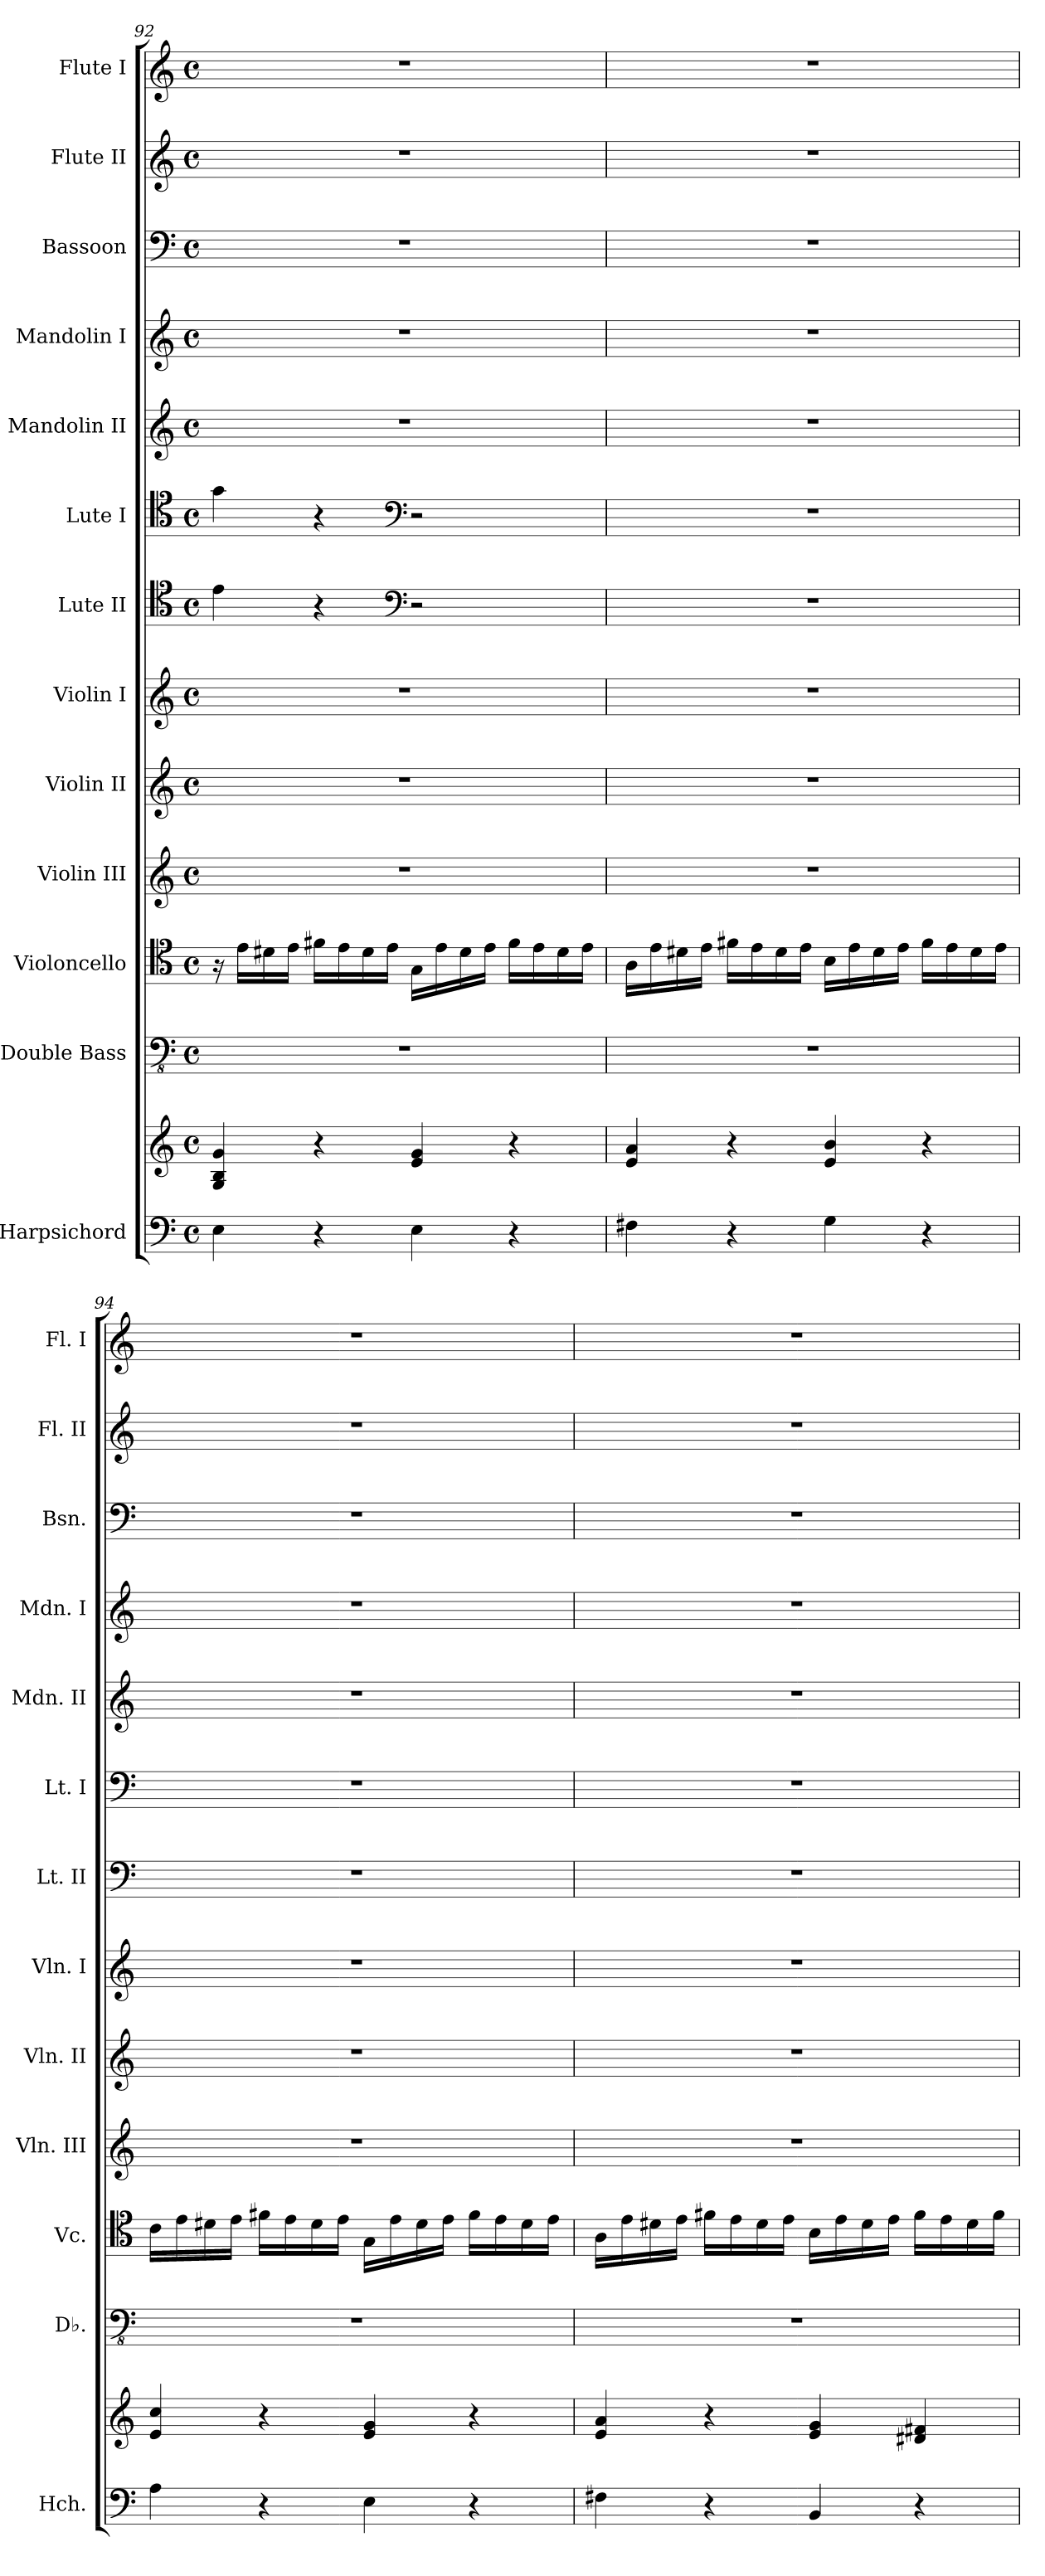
**kern	**kern	**kern	**kern	**kern	**kern	**kern	**kern	**kern	**kern	**kern	**kern	**kern	**kern
*part13	*part13	*part12	*part11	*part10	*part9	*part8	*part7	*part6	*part5	*part4	*part3	*part2	*part1
*staff14	*staff13	*staff12	*staff11	*staff10	*staff9	*staff8	*staff7	*staff6	*staff5	*staff4	*staff3	*staff2	*staff1
*I"Harpsichord	*	*I"Double Bass	*I"Violoncello	*I"Violin III	*I"Violin II	*I"Violin I	*I"Lute II	*I"Lute I	*I"Mandolin II	*I"Mandolin I	*I"Bassoon	*I"Flute II	*I"Flute I
*I'Hch.	*	*I'Db.	*I'Vc.	*I'Vln. III	*I'Vln. II	*I'Vln. I	*I'Lt. II	*I'Lt. I	*I'Mdn. II	*I'Mdn. I	*I'Bsn.	*I'Fl. II	*I'Fl. I
!!LO:LB:g=z
*clefF4	*clefG2	*clefFv4	*clefC4	*clefG2	*clefG2	*clefG2	*clefC4	*clefC4	*clefG2	*clefG2	*clefF4	*clefG2	*clefG2
*	*	*ITrd7c12	*	*	*	*	*	*	*	*	*	*	*
*k[]	*k[]	*k[]	*k[]	*k[]	*k[]	*k[]	*k[]	*k[]	*k[]	*k[]	*k[]	*k[]	*k[]
*M4/4	*M4/4	*M4/4	*M4/4	*M4/4	*M4/4	*M4/4	*M4/4	*M4/4	*M4/4	*M4/4	*M4/4	*M4/4	*M4/4
*met(c)	*met(c)	*met(c)	*met(c)	*met(c)	*met(c)	*met(c)	*met(c)	*met(c)	*met(c)	*met(c)	*met(c)	*met(c)	*met(c)
=92	=92	=92	=92	=92	=92	=92	=92	=92	=92	=92	=92	=92	=92
4E\	4G/ 4B/ 4g/	1r	16r	1r	1r	1r	4e\	4g\	1r	1r	1r	1r	1r
.	.	.	16e\LL	.	.	.	.	.	.	.	.	.	.
.	.	.	16d#X\	.	.	.	.	.	.	.	.	.	.
.	.	.	16e\JJ	.	.	.	.	.	.	.	.	.	.
4r	4r	.	16f#X\LL	.	.	.	4r	4r	.	.	.	.	.
.	.	.	16e\	.	.	.	.	.	.	.	.	.	.
.	.	.	16d#\	.	.	.	.	.	.	.	.	.	.
.	.	.	16e\JJ	.	.	.	.	.	.	.	.	.	.
*	*	*	*	*	*	*	*clefF4	*clefF4	*	*	*	*	*
4E\	4e/ 4g/	.	16G\LL	.	.	.	2r	2r	.	.	.	.	.
.	.	.	16e\	.	.	.	.	.	.	.	.	.	.
.	.	.	16d#\	.	.	.	.	.	.	.	.	.	.
.	.	.	16e\JJ	.	.	.	.	.	.	.	.	.	.
4r	4r	.	16f#\LL	.	.	.	.	.	.	.	.	.	.
.	.	.	16e\	.	.	.	.	.	.	.	.	.	.
.	.	.	16d#\	.	.	.	.	.	.	.	.	.	.
.	.	.	16e\JJ	.	.	.	.	.	.	.	.	.	.
=93	=93	=93	=93	=93	=93	=93	=93	=93	=93	=93	=93	=93	=93
4F#X\	4e/ 4a/	1r	16A\LL	1r	1r	1r	1r	1r	1r	1r	1r	1r	1r
.	.	.	16e\	.	.	.	.	.	.	.	.	.	.
.	.	.	16d#X\	.	.	.	.	.	.	.	.	.	.
.	.	.	16e\JJ	.	.	.	.	.	.	.	.	.	.
4r	4r	.	16f#X\LL	.	.	.	.	.	.	.	.	.	.
.	.	.	16e\	.	.	.	.	.	.	.	.	.	.
.	.	.	16d#\	.	.	.	.	.	.	.	.	.	.
.	.	.	16e\JJ	.	.	.	.	.	.	.	.	.	.
4G\	4e/ 4b/	.	16B\LL	.	.	.	.	.	.	.	.	.	.
.	.	.	16e\	.	.	.	.	.	.	.	.	.	.
.	.	.	16d#\	.	.	.	.	.	.	.	.	.	.
.	.	.	16e\JJ	.	.	.	.	.	.	.	.	.	.
4r	4r	.	16f#\LL	.	.	.	.	.	.	.	.	.	.
.	.	.	16e\	.	.	.	.	.	.	.	.	.	.
.	.	.	16d#\	.	.	.	.	.	.	.	.	.	.
.	.	.	16e\JJ	.	.	.	.	.	.	.	.	.	.
=94	=94	=94	=94	=94	=94	=94	=94	=94	=94	=94	=94	=94	=94
4A\	4e/ 4cc/	1r	16c\LL	1r	1r	1r	1r	1r	1r	1r	1r	1r	1r
.	.	.	16e\	.	.	.	.	.	.	.	.	.	.
.	.	.	16d#X\	.	.	.	.	.	.	.	.	.	.
.	.	.	16e\JJ	.	.	.	.	.	.	.	.	.	.
4r	4r	.	16f#X\LL	.	.	.	.	.	.	.	.	.	.
.	.	.	16e\	.	.	.	.	.	.	.	.	.	.
.	.	.	16d#\	.	.	.	.	.	.	.	.	.	.
.	.	.	16e\JJ	.	.	.	.	.	.	.	.	.	.
4E\	4e/ 4g/	.	16G\LL	.	.	.	.	.	.	.	.	.	.
.	.	.	16e\	.	.	.	.	.	.	.	.	.	.
.	.	.	16d#\	.	.	.	.	.	.	.	.	.	.
.	.	.	16e\JJ	.	.	.	.	.	.	.	.	.	.
4r	4r	.	16f#\LL	.	.	.	.	.	.	.	.	.	.
.	.	.	16e\	.	.	.	.	.	.	.	.	.	.
.	.	.	16d#\	.	.	.	.	.	.	.	.	.	.
.	.	.	16e\JJ	.	.	.	.	.	.	.	.	.	.
!!LO:PB:g=z
=95	=95	=95	=95	=95	=95	=95	=95	=95	=95	=95	=95	=95	=95
4F#X\	4e/ 4a/	1r	16A\LL	1r	1r	1r	1r	1r	1r	1r	1r	1r	1r
.	.	.	16e\	.	.	.	.	.	.	.	.	.	.
.	.	.	16d#X\	.	.	.	.	.	.	.	.	.	.
.	.	.	16e\JJ	.	.	.	.	.	.	.	.	.	.
4r	4r	.	16f#X\LL	.	.	.	.	.	.	.	.	.	.
.	.	.	16e\	.	.	.	.	.	.	.	.	.	.
.	.	.	16d#\	.	.	.	.	.	.	.	.	.	.
.	.	.	16e\JJ	.	.	.	.	.	.	.	.	.	.
4BB/	4e/ 4g/	.	16B\LL	.	.	.	.	.	.	.	.	.	.
.	.	.	16e\	.	.	.	.	.	.	.	.	.	.
.	.	.	16d#\	.	.	.	.	.	.	.	.	.	.
.	.	.	16e\JJ	.	.	.	.	.	.	.	.	.	.
4r	4d#X/ 4f#X/	.	16f#\LL	.	.	.	.	.	.	.	.	.	.
.	.	.	16e\	.	.	.	.	.	.	.	.	.	.
.	.	.	16d#\	.	.	.	.	.	.	.	.	.	.
.	.	.	16f#\JJ	.	.	.	.	.	.	.	.	.	.
=	=	=	=	=	=	=	=	=	=	=	=	=	=
*-	*-	*-	*-	*-	*-	*-	*-	*-	*-	*-	*-	*-	*-
